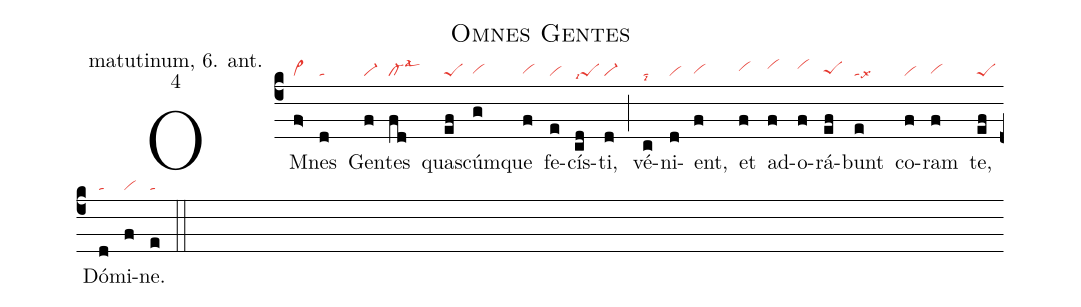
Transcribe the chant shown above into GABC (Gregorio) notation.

name: Omnes Gentes;
office-part: matutinum, 6. ant.;
mode: 4;
nabc-lines: 1;
%%
(c4)
OM(f>|vi>)nes(d|ta) Gen(f|vi-)tes(fd|cl-lsal3) quas(ef|peS)cúm(g|vihg)que(f|vihg) fe(e|vi)cís(cd|peSlsi7)ti,(d|vi-) (;)
vé(c|talsi8)ni(d|vi)ent,(f|vihg) et(f|vihh) ad(f|vihi)o(f|vihi)rá(ef|peShg)bunt(e|talsx6) co(f|vi)ram(f|vihg) te,(ef|peS) Dó(d|ta)mi(f|vi)ne.(e|ta) (::)
